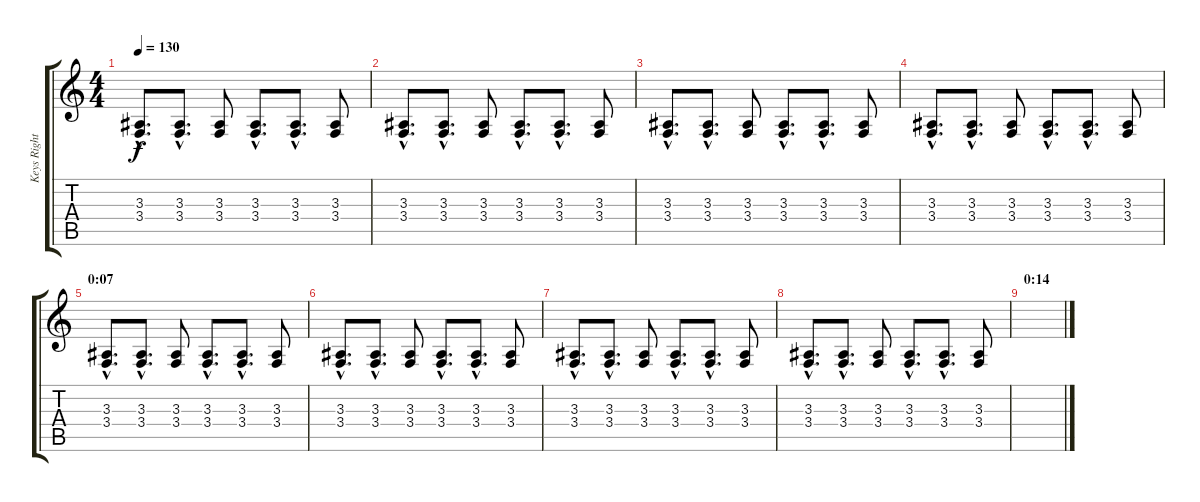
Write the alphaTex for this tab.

\track ("Keys Right" "Keys Right") {instrument lead1square}
\staff {score tabs}
\tuning (E4 B3 G3 D3 A2 D2) {hide}
\ts (4 4)
\tempo 130
\clef g2
\ks c
(3.3{hac} 3.4{hac}).8{d dy f balance 3 instrument breathnoise} (3.3{hac} 3.4{hac}).8{d} (3.3 3.4).8 (3.3{hac} 3.4{hac}).8{d} (3.3{hac} 3.4{hac}).8{d} (3.3 3.4).8 |
(3.3{hac} 3.4{hac}).8{d balance 3 instrument breathnoise} (3.3{hac} 3.4{hac}).8{d} (3.3 3.4).8 (3.3{hac} 3.4{hac}).8{d} (3.3{hac} 3.4{hac}).8{d} (3.3 3.4).8 |
(3.3{hac} 3.4{hac}).8{d balance 3 instrument breathnoise} (3.3{hac} 3.4{hac}).8{d} (3.3 3.4).8 (3.3{hac} 3.4{hac}).8{d} (3.3{hac} 3.4{hac}).8{d} (3.3 3.4).8 |
(3.3{hac} 3.4{hac}).8{d balance 3 instrument breathnoise} (3.3{hac} 3.4{hac}).8{d} (3.3 3.4).8 (3.3{hac} 3.4{hac}).8{d} (3.3{hac} 3.4{hac}).8{d} (3.3 3.4).8 |
\section ("" "0:07")
(3.3{hac} 3.4{hac}).8{d balance 3 instrument breathnoise} (3.3{hac} 3.4{hac}).8{d} (3.3 3.4).8 (3.3{hac} 3.4{hac}).8{d} (3.3{hac} 3.4{hac}).8{d} (3.3 3.4).8 |
(3.3{hac} 3.4{hac}).8{d balance 3 instrument breathnoise} (3.3{hac} 3.4{hac}).8{d} (3.3 3.4).8 (3.3{hac} 3.4{hac}).8{d} (3.3{hac} 3.4{hac}).8{d} (3.3 3.4).8 |
(3.3{hac} 3.4{hac}).8{d balance 3 instrument breathnoise} (3.3{hac} 3.4{hac}).8{d} (3.3 3.4).8 (3.3{hac} 3.4{hac}).8{d} (3.3{hac} 3.4{hac}).8{d} (3.3 3.4).8 |
(3.3{hac} 3.4{hac}).8{d balance 3 instrument breathnoise} (3.3{hac} 3.4{hac}).8{d} (3.3 3.4).8 (3.3{hac} 3.4{hac}).8{d} (3.3{hac} 3.4{hac}).8{d} (3.3 3.4).8 |
\section ("" "0:14")
